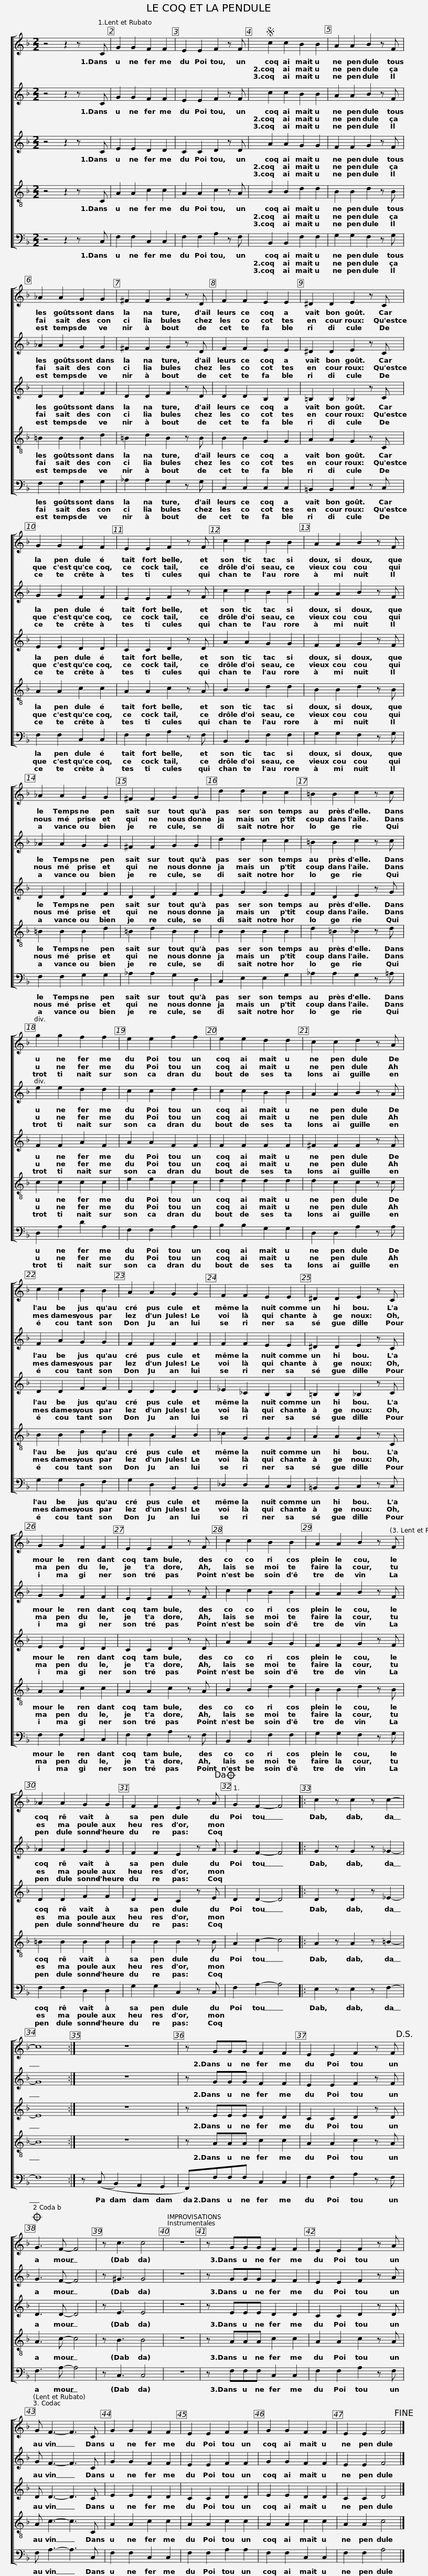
X:1
%%score [ 1 2 3 4 5 ]
L:1/8
M:2/2
I:linebreak $
K:F
V:1 treble
V:2 treble
V:3 treble
V:4 treble-8
V:5 bass
V:1
 z4 z2 z C | G2 G2 F2 F2 | E2 E2 F2 z F |S c2 c2 B2 B2 | A2 A2 B2 z F | %5
 _A2 A2 G2 G2 |$ ^F2 F2 G2 z D | F2 F2 E2 E2 | ^D2 D2 E2 z C | G2 G2 F2 F2 | %10
 E2 E2 F2 z F | c2 c2 B2 B2 |$ A2 A2 B2 z F | _A2 A2 G2 G2 | ^F2 F2 G2 G2 | %15
 d2 d2 c2 c2 | =B2 B2 c2 z c |$ g2 g2 f2 f2 | e2 e2 f2 f2 | e2 e2 d2 d2 | %20
 c2 c2 d2 z A | c2 c2 B2 B2 | A2 A2 G2 G2 |$ F2 F2 E2 E2 | ^D2 D2 E2 z C | %25
 G2 G2 F2 F2 | E2 E2 F2 z F | c2 c2 B2 B2 | A2 A2 B2 z F |$ _A2 A2 G2 G2 | %30
 F2 F2 E2 z A!dacoda! | G2 F2- F4 |: c2 z c2 z c2- | c8 :| z8 | %35
 z GGG F2 F2 |$ E2 E2 F2 z F!D.S.! |O G3 F- F4 | z c3 c4 | z8 | %40
 z GGG F2 F2 | E2 E2 F2 z A | G F3- F3 C |$ G2 G2 F2 F2 | E2 E2 F2 F2 | %45
 G2 G2 F2 F2 | E2 E2 F4!fine! |] %47
V:2
 z4 z2 z C | G2 G2 F2 F2 | E2 E2 F2 z F | c2 c2 B2 B2 | A2 A2 B2 z F | %5
 _A2 A2 G2 G2 |$ ^F2 F2 G2 z D | F2 F2 E2 E2 | ^D2 D2 E2 z C | G2 G2 F2 F2 | %10
 E2 E2 F2 z F | c2 c2 B2 B2 |$ A2 A2 B2 z F | _A2 A2 G2 G2 | ^F2 F2 G2 G2 | %15
 d2 d2 c2 c2 | =B2 B2 c2 z c |$ e2 e2 d2 d2 | c2 c2 d2 d2 | c2 c2 B2 B2 | %20
 A2 A2 B2 z A | F2 A2 G2 G2 | F2 F2 F2 F2 |$ F2 F2 E2 E2 | ^D2 D2 E2 z C | %25
 G2 G2 F2 F2 | E2 E2 F2 z F | c2 c2 B2 B2 | A2 A2 B2 z F |$ _A2 A2 G2 G2 | %30
 F2 F2 E2 z A | G2 F2- F4 |: G2 z G2 z _G2- | G8 :| z8 | %35
 z GGG F2 F2 |$ E2 E2 F2 z F | G3 F- F4 | z ^G3 G4 | z8 | %40
 z GGG F2 F2 | E2 E2 F2 z A | G F3- F3 C |$ G2 G2 F2 F2 | E2 E2 F2 F2 | %45
 G2 G2 F2 F2 | E2 E2 F4 |] %47
V:3
 z4 z2 z C | E2 E2 D2 D2 | C2 C2 D2 z D | A2 A2 G2 G2 | F2 F2 G2 z F | %5
 D2 D2 F2 F2 |$ D2 D2 F2 z D | D2 D2 B,2 B,2 | =B,2 B,2 _B,2 z C | E2 E2 D2 D2 | %10
 C2 C2 D2 z D | A2 A2 G2 G2 |$ F2 F2 G2 z F | D2 D2 F2 F2 | D2 D2 F2 F2 | %15
 E2 G2 G2 E2 | F2 D2 E2 z G |$ F2 F2 A2 F2 | A2 A2 F2 F2 | F2 F2 F2 F2 | %20
 ^F2 F2 F2 z F | D2 D2 F2 F2 | D2 D2 D2 D2 |$ _E2 _C2 B,2 B,2 | =B,2 B,2 _B,2 z C | %25
 E2 E2 D2 D2 | C2 C2 D2 z D | A2 A2 G2 G2 | F2 F2 G2 z F |$ D2 D2 F2 F2 | %30
 D2 D2 C2 z E | D2 D2- D4 |: D2 z D2 z _E2- | E8 :| z8 | %35
 z EEE D2 D2 |$ C2 C2 D2 z D | D3 D- D4 | z E3 E4 | z8 | %40
 z EEE D2 D2 | C2 C2 D2 z D | D D3- D3 C |$ E2 E2 D2 D2 | C2 C2 D2 D2 | %45
 E2 E2 D2 D2 | C2 C2 D4 |] %47
V:4
 z4 z2 z C | A2 A2 c2 c2 | A2 A2 c2 z A | B2 B2 d2 d2 | B2 B2 d2 z B | %5
 =B2 B2 B2 d2 |$ =B2 d2 B2 z B | B2 B2 G2 G2 | A2 A2 G2 z C | A2 A2 c2 c2 | %10
 A2 A2 c2 z A | B2 B2 d2 d2 |$ B2 B2 d2 z B | =B2 B2 B2 d2 | =B2 d2 B2 B2 | %15
 B2 B2 B2 B2 | d2 =B2 _B2 z d |$ c2 c2 c2 c2 | e2 e2 c2 c2 | d2 d2 d2 d2 | %20
 d2 c2 c2 z c | B2 B2 d2 d2 | B2 B2 A2 B2 |$ _c2 G2 G2 G2 | A2 A2 G2 z C | %25
 A2 A2 c2 c2 | A2 A2 c2 z A | B2 B2 d2 d2 | B2 B2 d2 z B |$ =B2 B2 B2 B2 | %30
 B2 B2 B2 z B | A2 c2- c4 |: A2 z A2 z =B2- | B8 :| z8 | %35
 z AAA c2 c2 |$ A2 A2 c2 z A | A3 c- c4 | z B3 B4 | z8 | %40
 z AAA c2 c2 | A2 A2 c2 z A | A c3- c3 C |$ A2 A2 c2 c2 | A2 A2 c2 c2 | %45
 A2 A2 c2 c2 | A2 A2 c4 |] %47
V:5
 z4 z2 z C, | F,2 F,2 C,2 C,2 | F,2 F,2 A,2 z F, | B,,2 B,,2 F,2 F,2 | G,2 G,2 F,2 z G, | %5
 F,2 F,2 G,2 G,2 |$ _A,2 A,2 G,2 z G, | C,2 C,2 C,2 C,2 | =B,,2 B,,2 C,2 z C, | F,2 F,2 C,2 C,2 | %10
 F,2 F,2 A,2 z F, | B,,2 B,,2 F,2 F,2 |$ G,2 G,2 F,2 z G, | F,2 F,2 G,2 G,2 | _A,2 A,2 G,2 D,2 | %15
 C,2 E,2 E,2 G,2 | _A,2 A,2 G,2 z =A, |$ D,2 A,2 D2 A,2 | F,2 F,2 A,2 A,2 | B,2 B,2 G,2 G,2 | %20
 D,2 D,2 A,2 z A, | G,2 G,2 D,2 F,2 | G,2 D,2 B,,2 B,,2 |$ _D,2 D,2 C,2 C,2 | =B,,2 B,,2 C,2 z C, | %25
 F,2 F,2 C,2 C,2 | F,2 F,2 A,2 z F, | B,,2 B,,2 F,2 F,2 | G,2 G,2 F,2 z G, |$ F,2 F,2 D,2 D,2 | %30
 G,2 G,2 C,2 z C, | F,2 A,2- A,4 |: E,2 z E,2 z F,2- | F,8 :| z ((C, B,,2) A,,2 G,,2 | %35
 F,,)F,F,F, C,2 C,2 |$ F,2 F,2 A,2 z F, | F,3 A,- A,4 | z C,3 C,4 | z8 | %40
 z F,F,F, C,2 C,2 | F,2 F,2 A,2 z F, | F, A,3- A,3 C, |$ F,2 F,2 C,2 C,2 | F,2 F,2 A,2 A,2 | %45
 F,2 F,2 C,2 C,2 | F,2 F,2 A,4 |] %47
